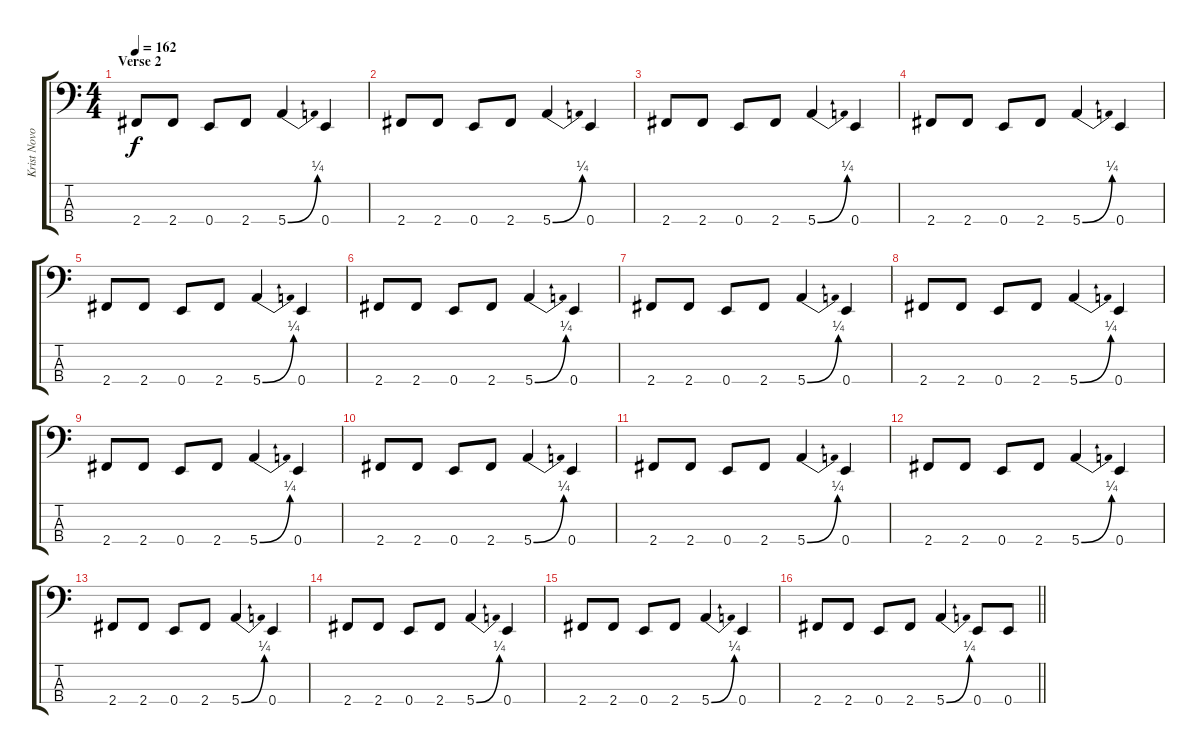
\track ("Krist Novoselic" "Krist Novo") {instrument electricbassfinger}
\staff {score tabs}
\tuning (G2 D2 A1 E1) {hide}
\ts (4 4)
\section ("" "Verse 2")
\tempo 162
\clef f4
\ks c
2.4.8{dy f} 2.4.8 0.4.8 2.4.8 5.4{be (bend 0 0 60 1)}.4 0.4.4 |
2.4.8 2.4.8 0.4.8 2.4.8 5.4{be (bend 0 0 60 1)}.4 0.4.4 |
2.4.8 2.4.8 0.4.8 2.4.8 5.4{be (bend 0 0 60 1)}.4 0.4.4 |
2.4.8 2.4.8 0.4.8 2.4.8 5.4{be (bend 0 0 60 1)}.4 0.4.4 |
2.4.8 2.4.8 0.4.8 2.4.8 5.4{be (bend 0 0 60 1)}.4 0.4.4 |
2.4.8 2.4.8 0.4.8 2.4.8 5.4{be (bend 0 0 60 1)}.4 0.4.4 |
2.4.8 2.4.8 0.4.8 2.4.8 5.4{be (bend 0 0 60 1)}.4 0.4.4 |
2.4.8 2.4.8 0.4.8 2.4.8 5.4{be (bend 0 0 60 1)}.4 0.4.4 |
2.4.8 2.4.8 0.4.8 2.4.8 5.4{be (bend 0 0 60 1)}.4 0.4.4 |
2.4.8 2.4.8 0.4.8 2.4.8 5.4{be (bend 0 0 60 1)}.4 0.4.4 |
2.4.8 2.4.8 0.4.8 2.4.8 5.4{be (bend 0 0 60 1)}.4 0.4.4 |
2.4.8 2.4.8 0.4.8 2.4.8 5.4{be (bend 0 0 60 1)}.4 0.4.4 |
2.4.8 2.4.8 0.4.8 2.4.8 5.4{be (bend 0 0 60 1)}.4 0.4.4 |
2.4.8 2.4.8 0.4.8 2.4.8 5.4{be (bend 0 0 60 1)}.4 0.4.4 |
2.4.8 2.4.8 0.4.8 2.4.8 5.4{be (bend 0 0 60 1)}.4 0.4.4 |
\barLineRight lightlight
2.4.8 2.4.8 0.4.8 2.4.8 5.4{be (bend 0 0 60 1)}.4 0.4.8 0.4.8
